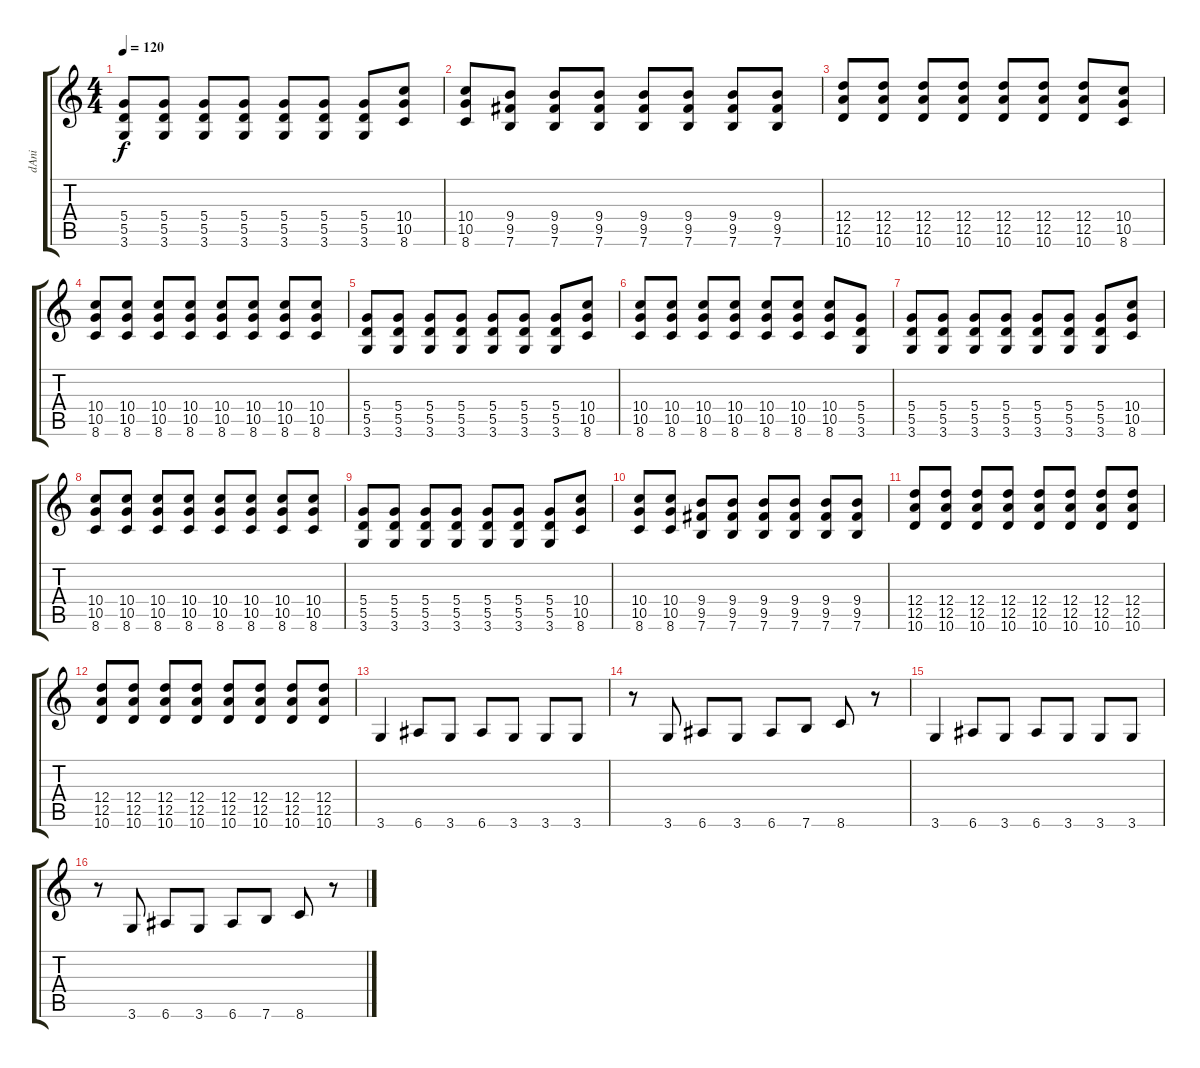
\track ("dAni" "dAni") {instrument distortionguitar}
\staff {score tabs}
\tuning (E4 B3 G3 D3 A2 E2) {hide}
\ts (4 4)
\tempo 120
\clef g2
\ks c
(5.4 5.5 3.6).8{dy f} (5.4 5.5 3.6).8 (5.4 5.5 3.6).8 (5.4 5.5 3.6).8 (5.4 5.5 3.6).8 (5.4 5.5 3.6).8 (5.4 5.5 3.6).8 (10.4 10.5 8.6).8 |
(10.4 10.5 8.6).8 (9.4 9.5 7.6).8 (9.4 9.5 7.6).8 (9.4 9.5 7.6).8 (9.4 9.5 7.6).8 (9.4 9.5 7.6).8 (9.4 9.5 7.6).8 (9.4 9.5 7.6).8 |
(12.4 12.5 10.6).8 (12.4 12.5 10.6).8 (12.4 12.5 10.6).8 (12.4 12.5 10.6).8 (12.4 12.5 10.6).8 (12.4 12.5 10.6).8 (12.4 12.5 10.6).8 (10.4 10.5 8.6).8 |
(10.4 10.5 8.6).8 (10.4 10.5 8.6).8 (10.4 10.5 8.6).8 (10.4 10.5 8.6).8 (10.4 10.5 8.6).8 (10.4 10.5 8.6).8 (10.4 10.5 8.6).8 (10.4 10.5 8.6).8 |
(5.4 5.5 3.6).8 (5.4 5.5 3.6).8 (5.4 5.5 3.6).8 (5.4 5.5 3.6).8 (5.4 5.5 3.6).8 (5.4 5.5 3.6).8 (5.4 5.5 3.6).8 (10.4 10.5 8.6).8 |
(10.4 10.5 8.6).8 (10.4 10.5 8.6).8 (10.4 10.5 8.6).8 (10.4 10.5 8.6).8 (10.4 10.5 8.6).8 (10.4 10.5 8.6).8 (10.4 10.5 8.6).8 (5.4 5.5 3.6).8 |
(5.4 5.5 3.6).8 (5.4 5.5 3.6).8 (5.4 5.5 3.6).8 (5.4 5.5 3.6).8 (5.4 5.5 3.6).8 (5.4 5.5 3.6).8 (5.4 5.5 3.6).8 (10.4 10.5 8.6).8 |
(10.4 10.5 8.6).8 (10.4 10.5 8.6).8 (10.4 10.5 8.6).8 (10.4 10.5 8.6).8 (10.4 10.5 8.6).8 (10.4 10.5 8.6).8 (10.4 10.5 8.6).8 (10.4 10.5 8.6).8 |
(5.4 5.5 3.6).8 (5.4 5.5 3.6).8 (5.4 5.5 3.6).8 (5.4 5.5 3.6).8 (5.4 5.5 3.6).8 (5.4 5.5 3.6).8 (5.4 5.5 3.6).8 (10.4 10.5 8.6).8 |
(10.4 10.5 8.6).8 (10.4 10.5 8.6).8 (9.4 9.5 7.6).8 (9.4 9.5 7.6).8 (9.4 9.5 7.6).8 (9.4 9.5 7.6).8 (9.4 9.5 7.6).8 (9.4 9.5 7.6).8 |
(12.4 12.5 10.6).8 (12.4 12.5 10.6).8 (12.4 12.5 10.6).8 (12.4 12.5 10.6).8 (12.4 12.5 10.6).8 (12.4 12.5 10.6).8 (12.4 12.5 10.6).8 (12.4 12.5 10.6).8 |
(12.4 12.5 10.6).8 (12.4 12.5 10.6).8 (12.4 12.5 10.6).8 (12.4 12.5 10.6).8 (12.4 12.5 10.6).8 (12.4 12.5 10.6).8 (12.4 12.5 10.6).8 (12.4 12.5 10.6).8 |
3.6.4 6.6.8 3.6.8 6.6.8 3.6.8 3.6.8 3.6.8 |
r.8 3.6.8 6.6.8 3.6.8 6.6.8 7.6.8 8.6.8 r.8 |
3.6.4 6.6.8 3.6.8 6.6.8 3.6.8 3.6.8 3.6.8 |
r.8 3.6.8 6.6.8 3.6.8 6.6.8 7.6.8 8.6.8 r.8
